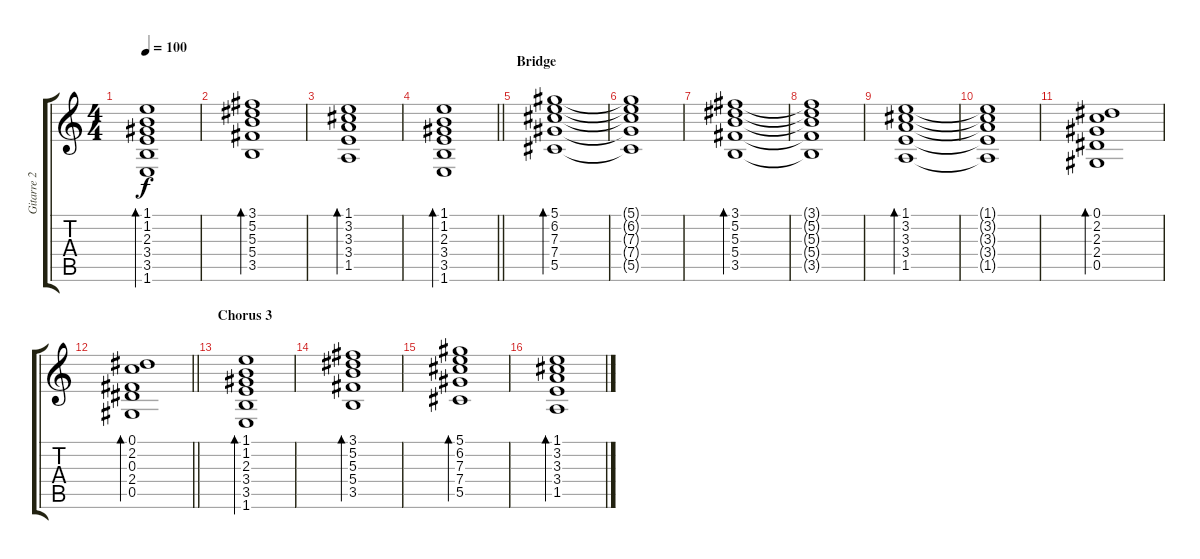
\track ("Gitarre 2" "Gitarre 2") {instrument acousticguitarsteel}
\staff {score tabs}
\tuning (Eb4 Bb3 Gb3 Db3 Ab2 Eb2) {hide}
\ts (4 4)
\tempo 100
\clef g2
\ks c
(1.1 1.2 2.3 3.4 3.5 1.6).1{bd 240 dy f} |
(3.1 5.2 5.3 5.4 3.5).1{bd 240} |
(1.1 3.2 3.3 3.4 1.5).1{bd 240} |
\barLineRight lightlight
(1.1 1.2 2.3 3.4 3.5 1.6).1{bd 240} |
\section ("" "Bridge")
(5.1 6.2 7.3 7.4 5.5).1{bd 240} |
(5.1{t} 6.2{t} 7.3{t} 7.4{t} 5.5{t}).1 |
(3.1 5.2 5.3 5.4 3.5).1{bd 240} |
(3.1{t} 5.2{t} 5.3{t} 5.4{t} 3.5{t}).1 |
(1.1 3.2 3.3 3.4 1.5).1{bd 240} |
(1.1{t} 3.2{t} 3.3{t} 3.4{t} 1.5{t}).1 |
(0.1 2.2 2.3 2.4 0.5).1{bd 240} |
\barLineRight lightlight
(0.1 2.2 0.3 2.4 0.5).1{bd 240} |
\section ("" "Chorus 3")
(1.1 1.2 2.3 3.4 3.5 1.6).1{bd 240} |
(3.1 5.2 5.3 5.4 3.5).1{bd 240} |
(5.1 6.2 7.3 7.4 5.5).1{bd 240} |
(1.1 3.2 3.3 3.4 1.5).1{bd 240}
